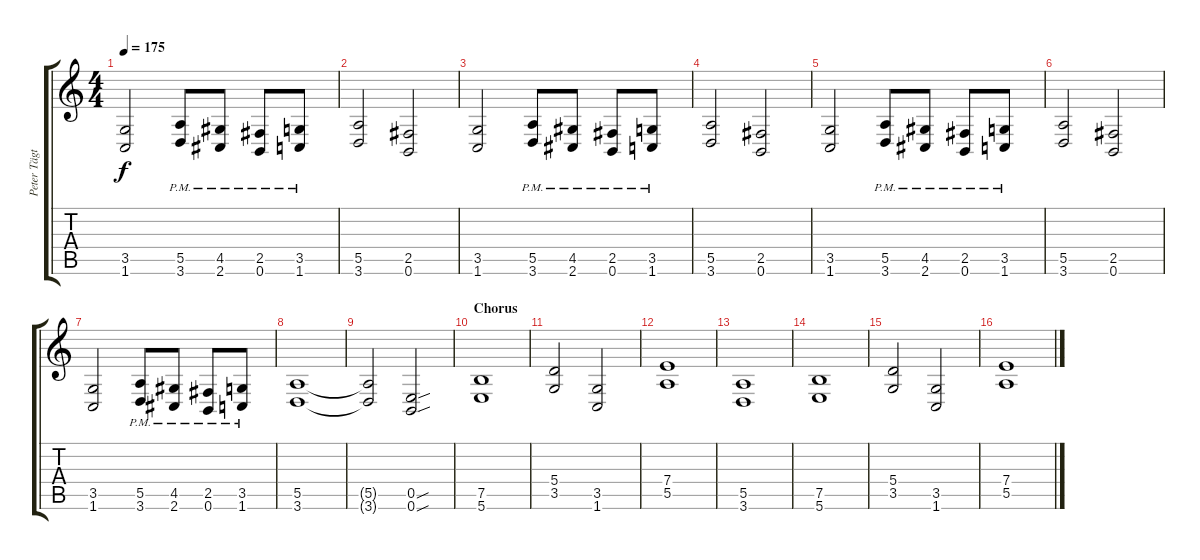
\track ("Peter Tägtgren" "Peter Tägt") {instrument distortionguitar}
\staff {score tabs}
\tuning (B3 Gb3 D3 A2 E2 B1) {hide}
\ts (4 4)
\tempo 175
\clef g2
\ks c
(3.5 1.6).2{dy f} (5.5{pm} 3.6{pm}).8 (4.5{pm} 2.6{pm}).8 (2.5{pm} 0.6{pm}).8 (3.5{pm} 1.6{pm}).8 |
(5.5 3.6).2 (2.5 0.6).2 |
(3.5 1.6).2 (5.5{pm} 3.6{pm}).8 (4.5{pm} 2.6{pm}).8 (2.5{pm} 0.6{pm}).8 (3.5{pm} 1.6{pm}).8 |
(5.5 3.6).2 (2.5 0.6).2 |
(3.5 1.6).2 (5.5{pm} 3.6{pm}).8 (4.5{pm} 2.6{pm}).8 (2.5{pm} 0.6{pm}).8 (3.5{pm} 1.6{pm}).8 |
(5.5 3.6).2 (2.5 0.6).2 |
(3.5 1.6).2 (5.5{pm} 3.6{pm}).8 (4.5{pm} 2.6{pm}).8 (2.5{pm} 0.6{pm}).8 (3.5{pm} 1.6{pm}).8 |
(5.5 3.6).1 |
(5.5{t} 3.6{t}).2 (0.5{sou} 0.6{sou}).2 |
\section ("" "Chorus")
(7.5 5.6).1{volume 13 balance 8} |
(5.4 3.5).2 (3.5 1.6).2 |
(7.4 5.5).1 |
(5.5 3.6).1 |
(7.5 5.6).1 |
(5.4 3.5).2 (3.5 1.6).2 |
(7.4 5.5).1
